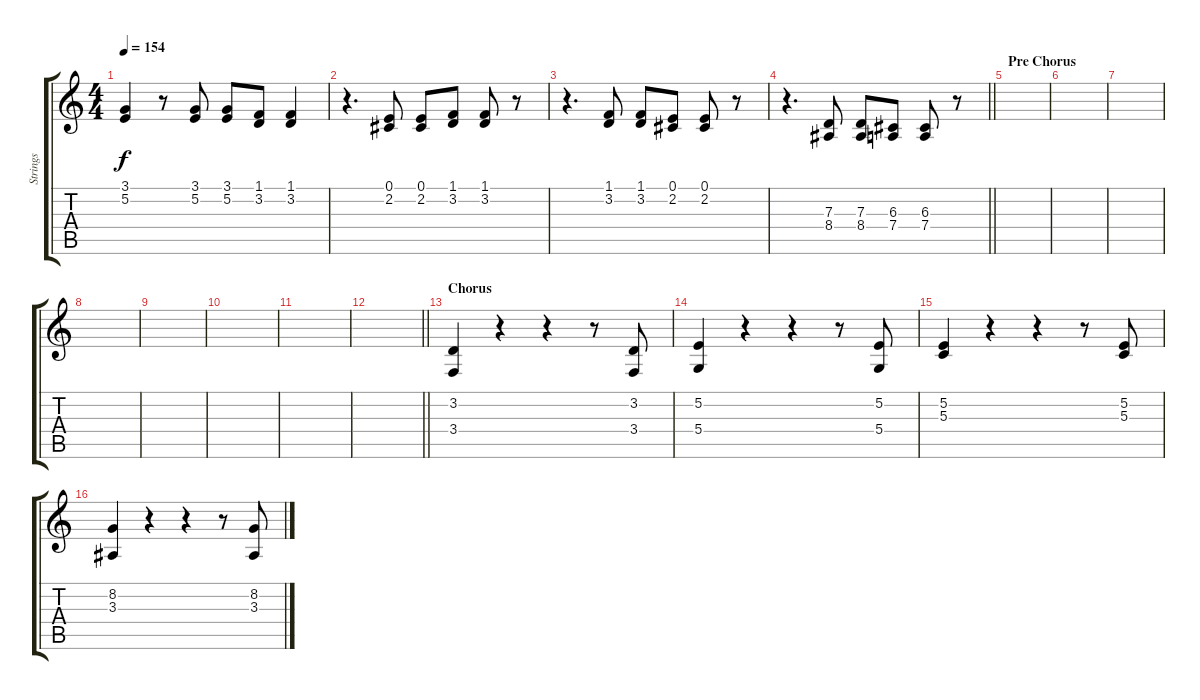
\track ("Strings" "Strings") {instrument stringensemble1}
\staff {score tabs}
\tuning (E4 B3 G3 D3 A2 E2) {hide}
\ts (4 4)
\tempo 154
\clef g2
\ks c
(3.1 5.2).4{dy f} r.8 (3.1 5.2).8 (3.1 5.2).8 (1.1 3.2).8 (1.1 3.2).4 |
r.4{d} (0.1 2.2).8 (0.1 2.2).8 (1.1 3.2).8 (1.1 3.2).8 r.8 |
r.4{d} (1.1 3.2).8 (1.1 3.2).8 (0.1 2.2).8 (0.1 2.2).8 r.8 |
\barLineRight lightlight
r.4{d} (7.3 8.4).8 (7.3 8.4).8 (6.3 7.4).8 (6.3 7.4).8 r.8 |
\section ("" "Pre Chorus")
|
|
|
|
|
|
|
\barLineRight lightlight
|
\section ("" "Chorus")
(3.2 3.4).4 r.4 r.4 r.8 (3.2 3.4).8 |
(5.2 5.4).4 r.4 r.4 r.8 (5.2 5.4).8 |
(5.2 5.3).4 r.4 r.4 r.8 (5.2 5.3).8 |
(8.2 3.3).4 r.4 r.4 r.8 (8.2 3.3).8
